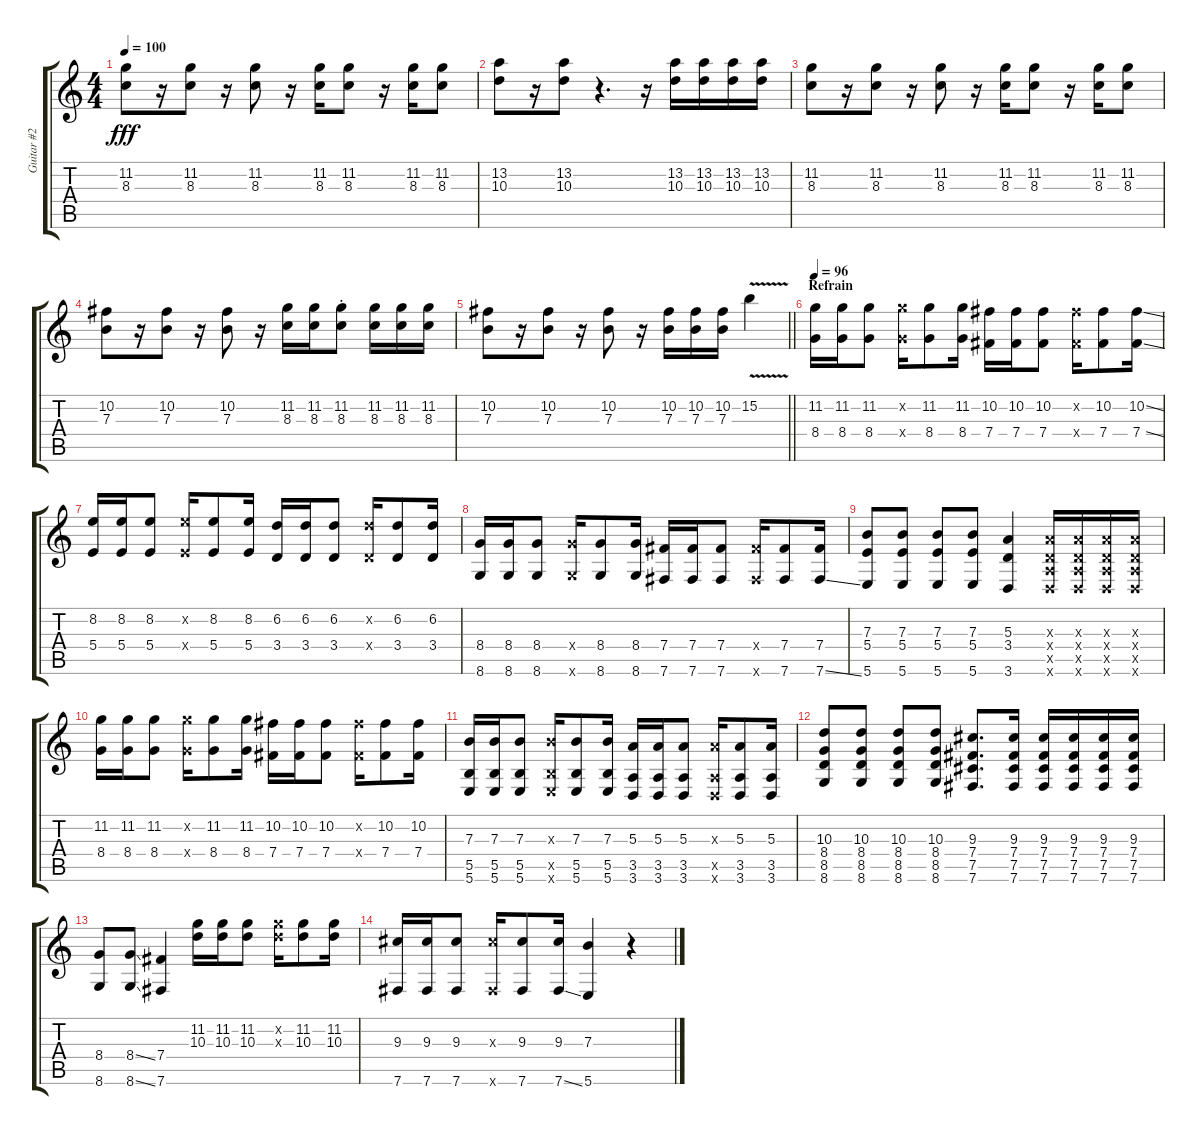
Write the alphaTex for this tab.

\track ("Guitar #2" "Guitar #2") {instrument distortionguitar}
\staff {score tabs}
\tuning (Db4 Ab3 E3 B2 Gb2 B1) {hide}
\ts (4 4)
\tempo 100
\clef g2
\ks c
(11.2 8.3).8{dy fff} r.16 (11.2 8.3).8 r.16 (11.2 8.3).8 r.16 (11.2 8.3).16 (11.2 8.3).8 r.16 (11.2 8.3).16 (11.2 8.3).8 |
(13.2 10.3).8 r.16 (13.2 10.3).8 r.4{d} r.16 (13.2 10.3).16 (13.2 10.3).16 (13.2 10.3).16 (13.2 10.3).16 |
(11.2 8.3).8 r.16 (11.2 8.3).8 r.16 (11.2 8.3).8 r.16 (11.2 8.3).16 (11.2 8.3).8 r.16 (11.2 8.3).16 (11.2 8.3).8 |
(10.2 7.3).8 r.16 (10.2 7.3).8 r.16 (10.2 7.3).8 r.16 (11.2 8.3).16 (11.2 8.3).16 (11.2{st} 8.3{st}).8 (11.2 8.3).16 (11.2 8.3).16 (11.2 8.3).16 |
\barLineRight lightlight
(10.2 7.3).8 r.16 (10.2 7.3).8 r.16 (10.2 7.3).8 r.16 (10.2 7.3).16 (10.2 7.3).16 (10.2 7.3).16 15.2{v}.4{instrument guitarharmonics} |
\section ("" "Refrain")
\tempo 96
(11.2 8.4).16{balance 12 instrument overdrivenguitar} (11.2 8.4).16 (11.2 8.4).8 (11.2{x} 8.4{x}).16 (11.2 8.4).8 (11.2 8.4).16 (10.2 7.4).16 (10.2 7.4).16 (10.2 7.4).8 (10.2{x} 7.4{x}).16 (10.2 7.4).8 (10.2{ss} 7.4{ss}).16 |
(8.2 5.4).16 (8.2 5.4).16 (8.2 5.4).8 (8.2{x} 5.4{x}).16 (8.2 5.4).8 (8.2 5.4).16 (6.2 3.4).16 (6.2 3.4).16 (6.2 3.4).8 (6.2{x} 3.4{x}).16 (6.2 3.4).8 (6.2 3.4).16 |
(8.4 8.6).16 (8.4 8.6).16 (8.4 8.6).8 (8.4{x} 8.6{x}).16 (8.4 8.6).8 (8.4 8.6).16 (7.4 7.6).16 (7.4 7.6).16 (7.4 7.6).8 (7.4{x} 7.6{x}).16 (7.4 7.6).8 (7.4 7.6{ss}).16 |
(7.3 5.4 5.6).8 (7.3 5.4 5.6).8 (7.3 5.4 5.6).8 (7.3 5.4 5.6).8 (5.3 3.4 3.6).4 (5.3{x} 3.4{x} 3.5{x} 3.6{x}).16 (5.3{x} 3.4{x} 3.5{x} 3.6{x}).16 (5.3{x} 3.4{x} 3.5{x} 3.6{x}).16 (5.3{x} 3.4{x} 3.5{x} 3.6{x}).16 |
(11.2 8.4).16 (11.2 8.4).16 (11.2 8.4).8 (11.2{x} 8.4{x}).16 (11.2 8.4).8 (11.2 8.4).16 (10.2 7.4).16 (10.2 7.4).16 (10.2 7.4).8 (10.2{x} 7.4{x}).16 (10.2 7.4).8 (10.2 7.4).16 |
(7.3 5.5 5.6).16 (7.3 5.5 5.6).16 (7.3 5.5 5.6).8 (7.3{x} 5.5{x} 5.6{x}).16 (7.3 5.5 5.6).8 (7.3 5.5 5.6).16 (5.3 3.5 3.6).16 (5.3 3.5 3.6).16 (5.3 3.5 3.6).8 (5.3{x} 3.5{x} 3.6{x}).16 (5.3 3.5 3.6).8 (5.3 3.5 3.6).16 |
(10.3 8.4 8.5 8.6).8 (10.3 8.4 8.5 8.6).8 (10.3 8.4 8.5 8.6).8 (10.3 8.4 8.5 8.6).8 (9.3 7.4 7.5 7.6).8{d} (9.3 7.4 7.5 7.6).16 (9.3 7.4 7.5 7.6).16 (9.3 7.4 7.5 7.6).16 (9.3 7.4 7.5 7.6).16 (9.3 7.4 7.5 7.6).16 |
(8.4 8.6).8 (8.4{ss} 8.6{ss}).8 (7.4 7.6).4 (11.2 10.3).16 (11.2 10.3).16 (11.2 10.3).8 (11.2{x} 10.3{x}).16 (11.2 10.3).8 (11.2 10.3).16 |
(9.3 7.6).16 (9.3 7.6).16 (9.3 7.6).8 (9.3{x} 7.6{x}).16 (9.3 7.6).8 (9.3 7.6{ss}).16 (7.3 5.6).4 r.4
